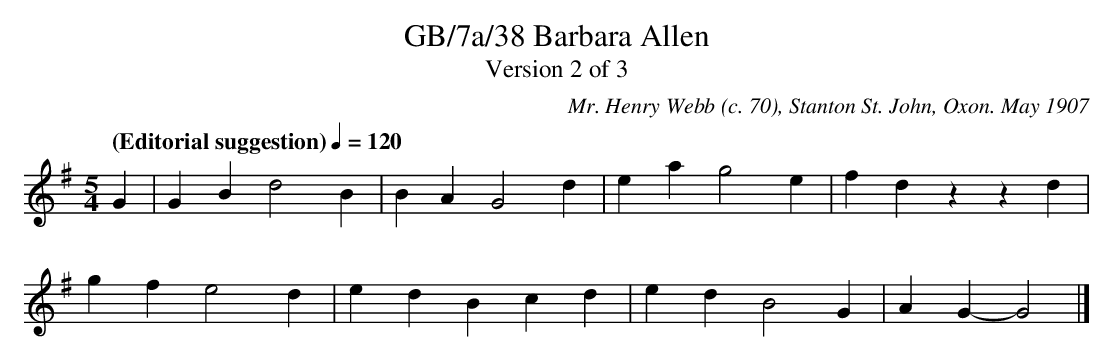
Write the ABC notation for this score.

X:1
T:GB/7a/38 Barbara Allen
T:Version 2 of 3
C:Mr. Henry Webb (c. 70), Stanton St. John, Oxon. May 1907
L:1/4
Q:"(Editorial suggestion)" 1/4=120
M:5/4
K:G
G | G B d2 B | B A G2 d | e a g2 e | f d z z d |
g f e2 d | e d B c d | e d B2 G | A G-G2 |]
